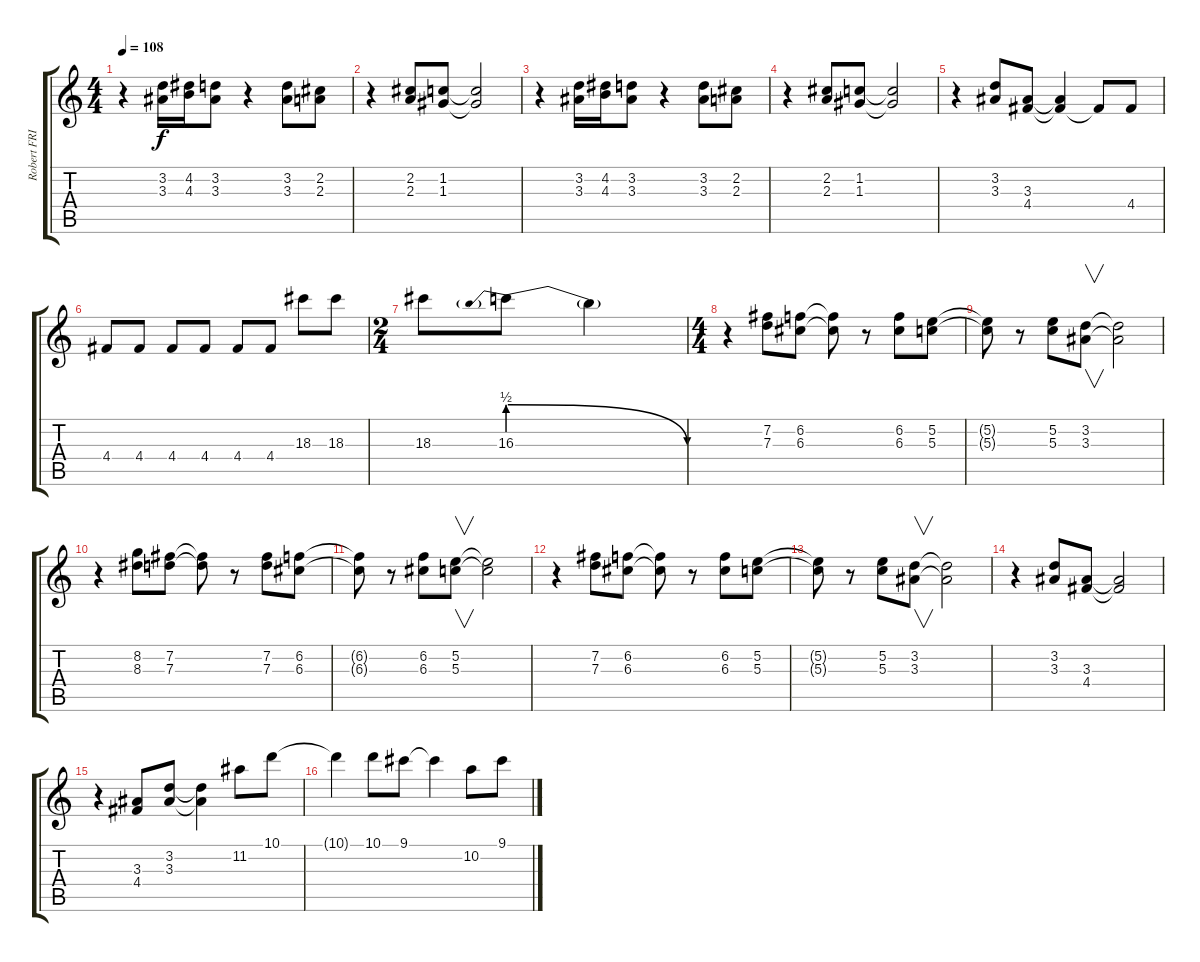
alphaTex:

\track ("Robert FRIPP" "Robert FRI") {instrument overdrivenguitar}
\staff {score tabs}
\tuning (E4 B3 G3 D3 A2 E2) {hide}
\ts (4 4)
\tempo 108
\clef g2
\ks c
r.4{dy f} (3.2 3.3).16 (4.2 4.3).16 (3.2 3.3).8 r.4 (3.2 3.3).8 (2.2 2.3).8 |
r.4 (2.2 2.3).8 (1.2 1.3).8 (1.2{t} 1.3{t}).2 |
r.4 (3.2 3.3).16 (4.2 4.3).16 (3.2 3.3).8 r.4 (3.2 3.3).8 (2.2 2.3).8 |
r.4 (2.2 2.3).8 (1.2 1.3).8 (1.2{t} 1.3{t}).2 |
r.4 (3.2 3.3).8 (3.3 4.4).8 (3.3{t} 4.4{t}).4 4.4{t}.8 4.4.8 |
4.4.8 4.4.8 4.4.8 4.4.8 4.4.8 4.4.8 18.3.8 18.3.8 |
\ts (2 4)
18.3.8 16.3{be (prebendrelease 0 2 60 0)}.8 16.3{t}.4 |
\ts (4 4)
r.4 (7.2 7.3).8 (6.2 6.3).8 (6.2{t} 6.3{t}).8 r.8 (6.2 6.3).8 (5.2 5.3).8 |
(5.2{t} 5.3{t}).8 r.8 (5.2 5.3).8 (3.2 3.3).8{v} (3.2{t} 3.3{t}).2 |
r.4 (8.2 8.3).8 (7.2 7.3).8 (7.2{t} 7.3{t}).8 r.8 (7.2 7.3).8 (6.2 6.3).8 |
(6.2{t} 6.3{t}).8 r.8 (6.2 6.3).8 (5.2 5.3).8{v} (5.2{t} 5.3{t}).2 |
r.4 (7.2 7.3).8 (6.2 6.3).8 (6.2{t} 6.3{t}).8 r.8 (6.2 6.3).8 (5.2 5.3).8 |
(5.2{t} 5.3{t}).8 r.8 (5.2 5.3).8 (3.2 3.3).8{v} (3.2{t} 3.3{t}).2 |
r.4 (3.2 3.3).8 (3.3 4.4).8 (3.3{t} 4.4{t}).2 |
r.4 (3.3 4.4).8 (3.2 3.3).8 (3.2{t} 3.3{t}).4 11.2.8 10.1.8 |
10.1{t}.4 10.1.8 9.1.8 9.1{t}.4 10.2.8 9.1.8
